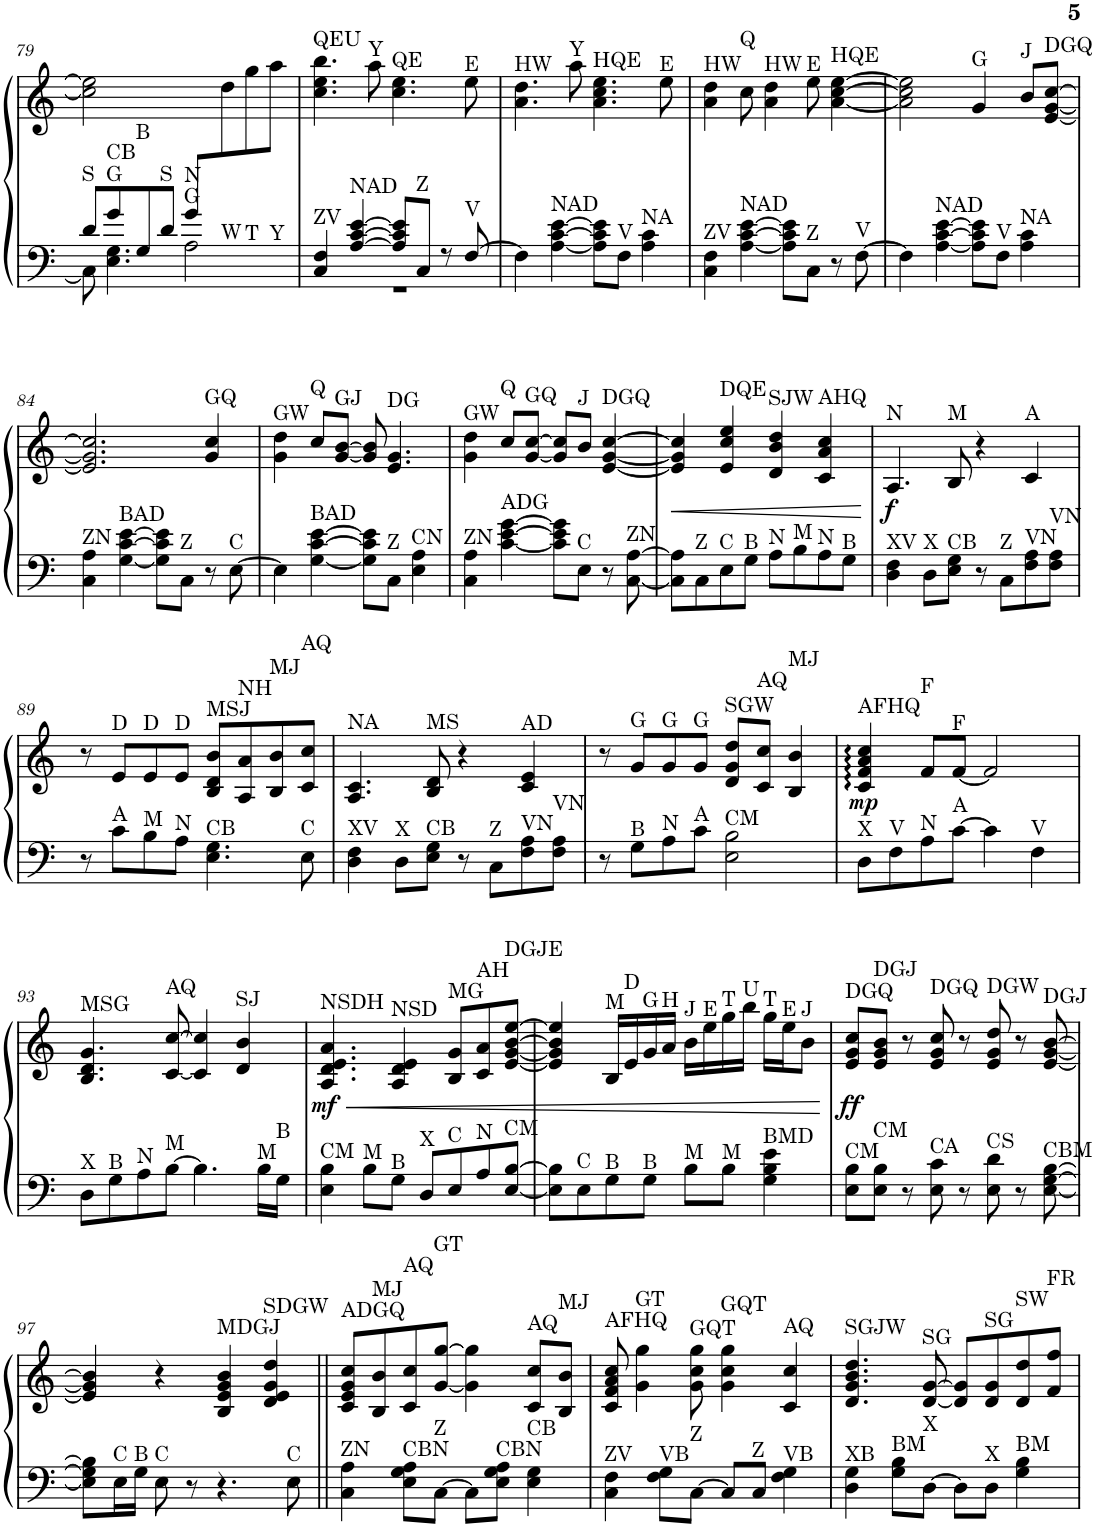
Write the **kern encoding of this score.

**kern	**kern	**dynam
*part1	*part1	*part1
*staff2	*staff1	*staff1/2
*I"Piano	*	*
*I'Pno.	*	*
!!LO:PB:g=z
*clefF4	*clefG2	*
*k[]	*k[]	*
*M4/4	*M4/4	*
*met(c)	*met(c)	*
=79	=79	=79
*^	*^	*
!LO:TX:a:t=S	!	!	!	!
*^	*^	*	*	*
8d/L	8C\]	2.ryy	2..ryy	2cc\] 2ee\]	8ryy	.
!LO:TX:a:t=G	!	!	!	!	!	!
!LO:TX:a:t=CB	!	!	!	!	!	!
*	*	*	*	*v	*v	*
8g/	4.E\ 4.G\	.	.	.	.
!LO:TX:a:t=B	!	!	!	!	!
8G/	.	.	.	.	.
!LO:TX:a:t=S	!	!	!	!	!
8d/J	.	.	.	.	.
!LO:TX:a:t=G	!	!	!	!	!
!LO:TX:a:t=N	!	!	!	!	!
8g/L	2A\	.	.	2ryy	.
*	*	*	*	*^	*
!LO:TX:a:t=W	!	!	!	!	!	!
4.ryy	.	.	.	.	8dd\	.
!	!	!LO:TX:a:t=T	!	!	!	!
.	.	4ryy	.	.	8gg\	.
!	!	!	!LO:TX:a:t=Y	!	!	!
.	.	.	8ryy	.	8aa\J	.
=80	=80	=80	=80	=80	=80	=80
!	!	!	!	!LO:TX:a:t=QEU	!	!
!LO:TX:a:t=ZV	!	!	!	!	!	!
*	*v	*v	*v	*	*	*
*	*	*v	*v	*
4C/ 4F/	1r	4.cc\ 4.ee\ 4.bb\	.
!LO:TX:a:t=NAD	!	!	!
[4A/ [4c/ [4e/	.	.	.
!	!	!LO:TX:a:t=Y	!
.	.	8aa\	.
!	!	!LO:TX:a:t=QE	!
8A/] 8c/] 8e/]L	.	4.cc\ 4.ee\	.
!LO:TX:a:t=Z	!	!	!
8C/J	.	.	.
8r	.	.	.
!	!	!LO:TX:a:t=E	!
!LO:TX:a:t=V	!	!	!
[8F/	.	8ee\	.
*v	*v	*	*
=81	=81	=81
!	!LO:TX:a:t=HW	!
4F\]	4.a\ 4.dd\	.
!LO:TX:a:t=NAD	!	!
[4A\ [4c\ [4e\	.	.
!	!LO:TX:a:t=Y	!
.	8aa\	.
!	!LO:TX:a:t=HQE	!
8A\] 8c\] 8e\]L	4.a\ 4.cc\ 4.ee\	.
!LO:TX:a:t=V	!	!
8F\J	.	.
!LO:TX:a:t=NA	!	!
4A\ 4c\	.	.
!	!LO:TX:a:t=E	!
.	8ee\	.
=82	=82	=82
!	!LO:TX:a:t=HW	!
!LO:TX:a:t=ZV	!	!
4C\ 4F\	4a\ 4dd\	.
!	!LO:TX:a:t=Q	!
!LO:TX:a:t=NAD	!	!
[4A\ [4c\ [4e\	8cc\	.
!	!LO:TX:a:t=HW	!
.	4a\ 4dd\	.
8A\] 8c\] 8e\]L	.	.
!	!LO:TX:a:t=E	!
!LO:TX:a:t=Z	!	!
8C\J	8ee\	.
!	!LO:TX:a:t=HQE	!
8r	[4a\ [4cc\ [4ee\	.
!LO:TX:a:t=V	!	!
[8F\	.	.
=83	=83	=83
4F\]	2a\] 2cc\] 2ee\]	.
!LO:TX:a:t=NAD	!	!
[4A\ [4c\ [4e\	.	.
!	!LO:TX:a:t=G	!
8A\] 8c\] 8e\]L	4g/	.
!LO:TX:a:t=V	!	!
8F\J	.	.
!	!LO:TX:a:t=J	!
!LO:TX:a:t=NA	!	!
4A\ 4c\	8b/L	.
!	!LO:TX:a:t=DGQ	!
.	[8e/ [8g/ [8cc/J	.
!!LO:LB:g=z
=84	=84	=84
!LO:TX:a:t=ZN	!	!
4C\ 4A\	2.e/] 2.g/] 2.cc/]	.
!LO:TX:a:t=BAD	!	!
[4G\ [4c\ [4e\	.	.
8G\] 8c\] 8e\]L	.	.
!LO:TX:a:t=Z	!	!
8C\J	.	.
!	!LO:TX:a:t=GQ	!
8r	4g/ 4cc/	.
!LO:TX:a:t=C	!	!
[8E\	.	.
=85	=85	=85
!	!LO:TX:a:t=GW	!
4E\]	4g\ 4dd\	.
!	!LO:TX:a:t=Q	!
!LO:TX:a:t=BAD	!	!
[4G\ [4c\ [4e\	8cc/L	.
!	!LO:TX:a:t=GJ	!
.	[8g/ [8b/J	.
8G\] 8c\] 8e\]L	8g/] 8b/]	.
!	!LO:TX:a:t=DG	!
!LO:TX:a:t=Z	!	!
8C\J	4.e/ 4.g/	.
!LO:TX:a:t=CN	!	!
4E\ 4A\	.	.
=86	=86	=86
!	!LO:TX:a:t=GW	!
!LO:TX:a:t=ZN	!	!
4C\ 4A\	4g\ 4dd\	.
!	!LO:TX:a:t=Q	!
!LO:TX:a:t=ADG	!	!
[4c\ [4e\ [4g\	8cc/L	.
!	!LO:TX:a:t=GQ	!
.	[8g/ [8cc/J	.
8c\] 8e\] 8g\]L	8g/] 8cc/]L	.
!	!LO:TX:a:t=J	!
!LO:TX:a:t=C	!	!
8E\J	8b/J	.
!	!LO:TX:a:t=DGQ	!
8r	[4e/ [4g/ [4cc/	.
!LO:TX:a:t=ZN	!	!
[8C\ [8A\	.	.
=87	=87	=87
!	!	!LO:HP:b
8C\] 8A\]L	4e/] 4g/] 4cc/]	<
!LO:TX:a:t=Z	!	!
8C\	.	.
!	!LO:TX:a:t=DQE	!
!LO:TX:a:t=C	!	!
8E\	4e/ 4cc/ 4ee/	.
!LO:TX:a:t=B	!	!
8G\J	.	.
!	!LO:TX:a:t=SJW	!
!LO:TX:a:t=N	!	!
8A\L	4d/ 4b/ 4dd/	.
!LO:TX:a:t=M	!	!
8B\	.	.
!	!LO:TX:a:t=AHQ	!
!LO:TX:a:t=N	!	!
8A\	4c/ 4a/ 4cc/	.
!LO:TX:a:t=B	!	!
8G\J	.	.
.	.	[
=88	=88	=88
!	!LO:TX:a:t=N	!
!LO:TX:a:t=XV	!	!
!	!	!LO:DY:b
4D\ 4F\	4.A/	f
!LO:TX:a:t=X	!	!
8D\L	.	.
!	!LO:TX:a:t=M	!
!LO:TX:a:t=CB	!	!
8E\ 8G\J	8B/	.
8r	4r	.
!LO:TX:a:t=Z	!	!
8C\L	.	.
!	!LO:TX:a:t=A	!
!LO:TX:a:t=VN	!	!
8F\ 8A\	4c/	.
!LO:TX:a:t=VN	!	!
8F\ 8A\J	.	.
!!LO:LB:g=z
=89	=89	=89
8r	8r	.
!	!LO:TX:a:t=D	!
!LO:TX:a:t=A	!	!
8c\L	8e/L	.
!	!LO:TX:a:t=D	!
!LO:TX:a:t=M	!	!
8B\	8e/	.
!	!LO:TX:a:t=D	!
!LO:TX:a:t=N	!	!
8A\J	8e/J	.
!	!LO:TX:a:t=MSJ	!
!LO:TX:a:t=CB	!	!
4.E\ 4.G\	8B/ 8d/ 8b/L	.
!	!LO:TX:a:t=NH	!
.	8A/ 8a/	.
!	!LO:TX:a:t=MJ	!
.	8B/ 8b/	.
!	!LO:TX:a:t=AQ	!
!LO:TX:a:t=C	!	!
8E\	8c/ 8cc/J	.
=90	=90	=90
!	!LO:TX:a:t=NA	!
!LO:TX:a:t=XV	!	!
4D\ 4F\	4.A/ 4.c/	.
!LO:TX:a:t=X	!	!
8D\L	.	.
!	!LO:TX:a:t=MS	!
!LO:TX:a:t=CB	!	!
8E\ 8G\J	8B/ 8d/	.
8r	4r	.
!LO:TX:a:t=Z	!	!
8C\L	.	.
!	!LO:TX:a:t=AD	!
!LO:TX:a:t=VN	!	!
8F\ 8A\	4c/ 4e/	.
!LO:TX:a:t=VN	!	!
8F\ 8A\J	.	.
=91	=91	=91
8r	8r	.
!	!LO:TX:a:t=G	!
!LO:TX:a:t=B	!	!
8G\L	8g/L	.
!	!LO:TX:a:t=G	!
!LO:TX:a:t=N	!	!
8A\	8g/	.
!	!LO:TX:a:t=G	!
!LO:TX:a:t=A	!	!
8c\J	8g/J	.
!	!LO:TX:a:t=SGW	!
!LO:TX:a:t=CM	!	!
2E\ 2B\	8d/ 8g/ 8dd/L	.
!	!LO:TX:a:t=AQ	!
.	8c/ 8cc/J	.
!	!LO:TX:a:t=MJ	!
.	4B/ 4b/	.
=92	=92	=92
!	!LO:TX:a:t=AFHQ	!
!LO:TX:a:t=X	!	!
!	!	!LO:DY:b
8D\L	4c/ 4f/ 4a/ 4cc/	mp
!LO:TX:a:t=V	!	!
8F\	.	.
!	!LO:TX:a:t=F	!
!LO:TX:a:t=N	!	!
8A\	8f/L	.
!	!LO:TX:a:t=F	!
!LO:TX:a:t=A	!	!
[8c\J	[8f/J	.
4c\]	2f/]	.
!LO:TX:a:t=V	!	!
4F\	.	.
!!LO:LB:g=z
=93	=93	=93
!	!LO:TX:a:t=MSG	!
!LO:TX:a:t=X	!	!
8D\L	4.B/ 4.d/ 4.g/	.
!LO:TX:a:t=B	!	!
8G\	.	.
!LO:TX:a:t=N	!	!
8A\	.	.
!	!LO:TX:a:t=AQ	!
!LO:TX:a:t=M	!	!
[8B\J	[8c/ [8cc/	.
4.B\]	4c/] 4cc/]	.
!	!LO:TX:a:t=SJ	!
.	4d/ 4b/	.
!LO:TX:a:t=M	!	!
16B\LL	.	.
!LO:TX:a:t=B	!	!
16G\JJ	.	.
=94	=94	=94
!	!LO:TX:a:t=NSDH	!
!LO:TX:a:t=CM	!	!
!	!	!LO:HP:b
!	!	!LO:DY:n=1:b
4E\ 4B\	4.A/ 4.d/ 4.e/ 4.a/	< mf
!LO:TX:a:t=M	!	!
8B\L	.	.
!	!LO:TX:a:t=NSD	!
!LO:TX:a:t=B	!	!
8G\J	4A/ 4d/ 4e/	.
!LO:TX:a:t=X	!	!
8D/L	.	.
!	!LO:TX:a:t=MG	!
!LO:TX:a:t=C	!	!
8E/	8B/ 8g/L	.
!	!LO:TX:a:t=AH	!
!LO:TX:a:t=N	!	!
8A/	8c/ 8a/	.
!	!LO:TX:a:t=DGJE	!
!LO:TX:a:t=CM	!	!
[8E/ [8B/J	[8e/ [8g/ [8b/ [8ee/J	.
=95	=95	=95
8E\] 8B\]L	4e/] 4g/] 4b/] 4ee/]	.
!LO:TX:a:t=C	!	!
8E\	.	.
!	!LO:TX:a:t=M	!
!LO:TX:a:t=B	!	!
8G\	16B/LL	.
!	!LO:TX:a:t=D	!
.	16e/	.
!	!LO:TX:a:t=G	!
!LO:TX:a:t=B	!	!
8G\J	16g/	.
!	!LO:TX:a:t=H	!
.	16a/JJ	.
!	!LO:TX:a:t=J	!
!LO:TX:a:t=M	!	!
8B\L	16b\LL	.
!	!LO:TX:a:t=E	!
.	16ee\	.
!	!LO:TX:a:t=T	!
!LO:TX:a:t=M	!	!
8B\J	16gg\	.
!	!LO:TX:a:t=U	!
.	16bb\JJ	.
!	!LO:TX:a:t=T	!
!LO:TX:a:t=BMD	!	!
4G\ 4B\ 4e\	16gg\LL	.
!	!LO:TX:a:t=E	!
.	16ee\J	.
!	!LO:TX:a:t=J	!
.	8b\J	.
.	.	[
=96	=96	=96
!	!LO:TX:a:t=DGQ	!
!LO:TX:a:t=CM	!	!
!	!	!LO:DY:b
8E\ 8B\L	8e/ 8g/ 8cc/L	ff
!	!LO:TX:a:t=DGJ	!
!LO:TX:a:t=CM	!	!
8E\ 8B\J	8e/ 8g/ 8b/J	.
8r	8r	.
!	!LO:TX:a:t=DGQ	!
!LO:TX:a:t=CA	!	!
8E\ 8c\	8e/ 8g/ 8cc/	.
8r	8r	.
!	!LO:TX:a:t=DGW	!
!LO:TX:a:t=CS	!	!
8E\ 8d\	8e/ 8g/ 8dd/	.
8r	8r	.
!	!LO:TX:a:t=DGJ	!
!LO:TX:a:t=CBM	!	!
[8E\ [8G\ [8B\	[8e/ [8g/ [8b/	.
!!LO:LB:g=z
=97	=97	=97
8E\] 8G\] 8B\]L	4e/] 4g/] 4b/]	.
!LO:TX:a:t=C	!	!
16E\L	.	.
!LO:TX:a:t=B	!	!
16G\JJ	.	.
!LO:TX:a:t=C	!	!
8E\	4r	.
8r	.	.
!	!LO:TX:a:t=MDGJ	!
4.r	4B/ 4e/ 4g/ 4b/	.
!	!LO:TX:a:t=SDGW	!
.	4d/ 4e/ 4g/ 4dd/	.
!LO:TX:a:t=C	!	!
8E\	.	.
=98||	=98||	=98||
*k[]	*k[]	*
!	!LO:TX:a:t=ADGQ	!
!LO:TX:a:t=ZN	!	!
4C\ 4A\	8c/ 8e/ 8g/ 8cc/L	.
!	!LO:TX:a:t=MJ	!
.	8B/ 8b/	.
!	!LO:TX:a:t=AQ	!
!LO:TX:a:t=CBN	!	!
8E\ 8G\ 8A\L	8c/ 8cc/	.
!	!LO:TX:a:t=GT	!
!LO:TX:a:t=Z	!	!
[8C\J	[8g/ [8gg/J	.
8C\L]	4g\] 4gg\]	.
!LO:TX:a:t=CBN	!	!
8E\ 8G\ 8A\J	.	.
!	!LO:TX:a:t=AQ	!
!LO:TX:a:t=CB	!	!
4E\ 4G\	8c/ 8cc/L	.
!	!LO:TX:a:t=MJ	!
.	8B/ 8b/J	.
=99	=99	=99
!	!LO:TX:a:t=AFHQ	!
!LO:TX:a:t=ZV	!	!
4C\ 4F\	8c/ 8f/ 8a/ 8cc/	.
!	!LO:TX:a:t=GT	!
.	4g\ 4gg\	.
!LO:TX:a:t=VB	!	!
8F\ 8G\L	.	.
!	!LO:TX:a:t=GQT	!
!LO:TX:a:t=Z	!	!
[8C\J	8g\ 8cc\ 8gg\	.
!	!LO:TX:a:t=GQT	!
8C/L]	4g\ 4cc\ 4gg\	.
!LO:TX:a:t=Z	!	!
8C/J	.	.
!	!LO:TX:a:t=AQ	!
!LO:TX:a:t=VB	!	!
4F\ 4G\	4c/ 4cc/	.
=100	=100	=100
!	!LO:TX:a:t=SGJW	!
!LO:TX:a:t=XB	!	!
4D\ 4G\	4.d/ 4.g/ 4.b/ 4.dd/	.
!LO:TX:a:t=BM	!	!
8G\ 8B\L	.	.
!	!LO:TX:a:t=SG	!
!LO:TX:a:t=X	!	!
[8D\J	[8d/ [8g/	.
8D\L]	8d/] 8g/]L	.
!	!LO:TX:a:t=SG	!
!LO:TX:a:t=X	!	!
8D\J	8d/ 8g/	.
!	!LO:TX:a:t=SW	!
!LO:TX:a:t=BM	!	!
4G\ 4B\	8d/ 8dd/	.
!	!LO:TX:a:t=FR	!
.	8f/ 8ff/J	.
=	=	=
*-	*-	*-
